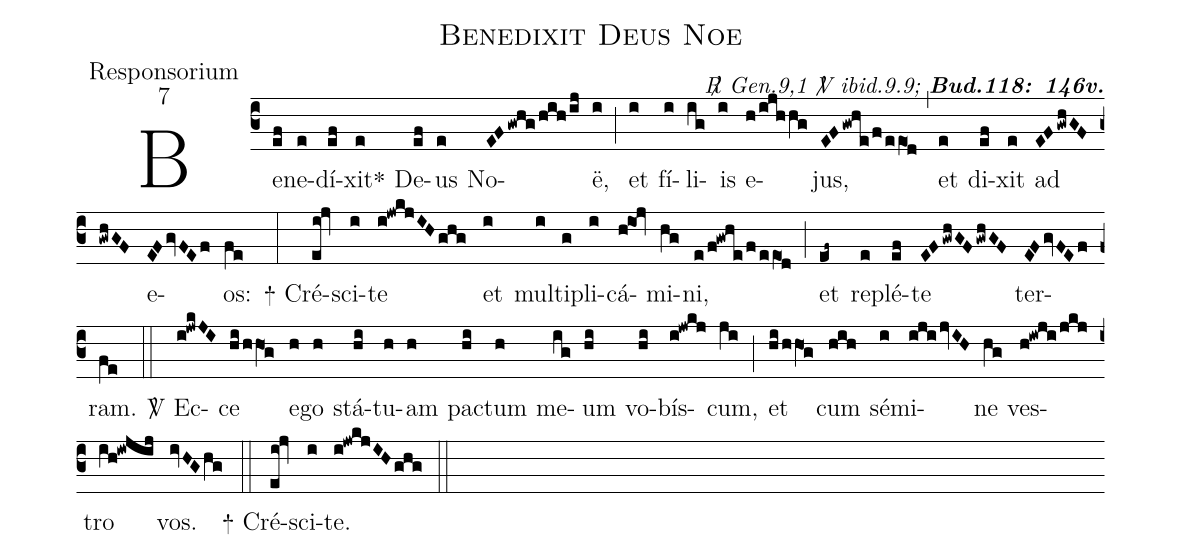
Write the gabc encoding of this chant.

name:Benedixit Deus Noe;
office-part:Responsorium;
mode:7;
commentary:{\itshape\mdseries \Rbar\ Gen.9,1 \Vbar\ ibid.9.9;\/} {\bfseries Bud.118: 146v.};
%%
(c3) Be(ef)ne(e)dí(ef)xit*(e) De(ef)us(e) No(EFgwhg/hih/ij)ë,(i) (;)
et(i) fí(i)li(ig)is(i) e(h/ijhhg)jus,(EFgw!h@e/f/eeO1d) (,)
et(e) di(ef)xit(e) ad(EFgwhGFgwhGF) e(EFgvFEf)os:(fe)  (:)
<sp>+</sp> Cré(ei!jv)sci(i)te(i!jwkjIHghg) et(i) mul(i)ti(g)pli(i)cá(h!io!jv)mi(hg)ni,(e/f!gwhe/f/eeO1d)  (;)
et(ef~) re(e)plé(ef)te(EFgwhGFgwhGF) ter(EFgvFEf)ram.(fe)  (::)
<sp>V/</sp> Ec(i!jwkJI)ce(hi/hhO1g) e(h)go(h) stá(hi)tu(h)am(h) pac(hi)tum(h) me(ig)um(hi) vo(hi)bís(i!jwkj)cum,(ji) (;)
et(hi/hhO1g) cum(hih) sé(i)mi(ijijvIH)ne(hg) ves(h!iwji/jkj)tro(ih!iwjij) vos.(ivHGhg)  (::)
<sp>+</sp> Cré(ei!jv)sci(i)te.(i!jwkjIHghg) (::)
